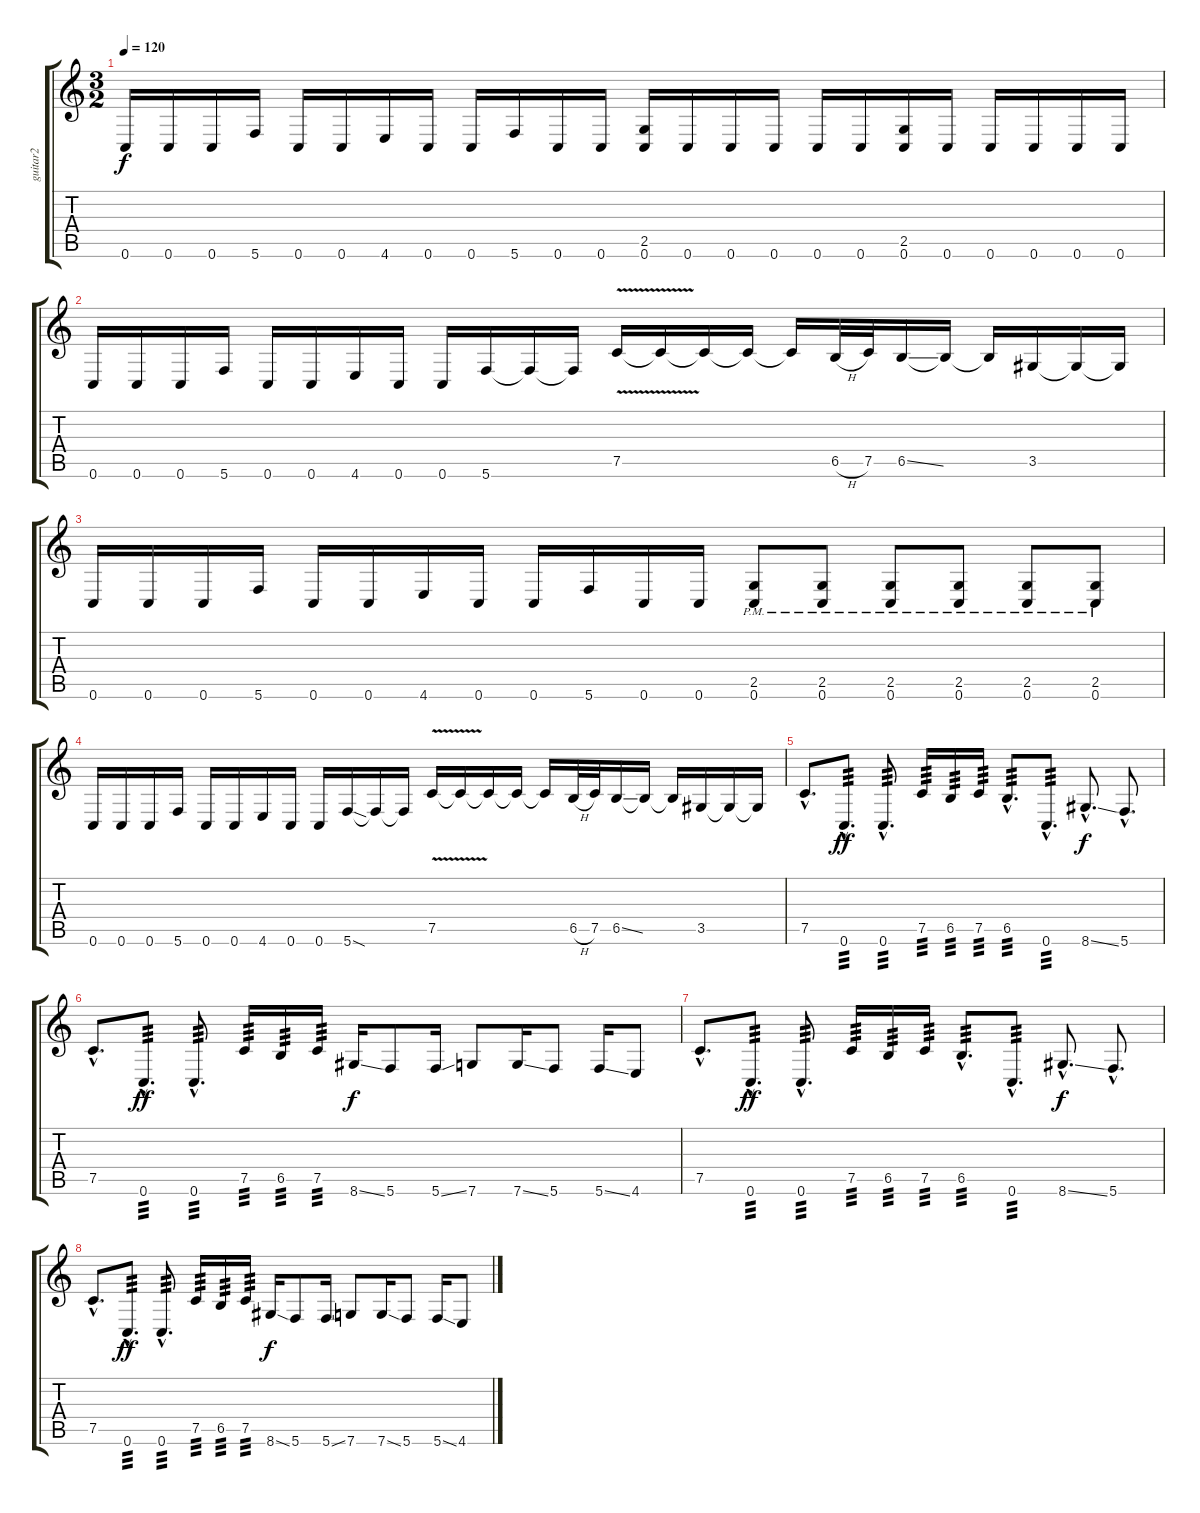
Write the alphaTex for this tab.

\track ("guitar2" "guitar2") {instrument overdrivenguitar}
\staff {score tabs}
\tuning (C4 G3 Eb3 Bb2 F2 C2) {hide}
\ts (3 2)
\tempo 120
\clef g2
\ks c
0.6.16{dy f} 0.6.16 0.6.16 5.6.16 0.6.16 0.6.16 4.6.16 0.6.16 0.6.16 5.6.16 0.6.16 0.6.16 (2.5 0.6).16 0.6.16 0.6.16 0.6.16 0.6.16 0.6.16 (2.5 0.6).16 0.6.16 0.6.16 0.6.16 0.6.16 0.6.16 |
0.6.16 0.6.16 0.6.16 5.6.16 0.6.16 0.6.16 4.6.16 0.6.16 0.6.16 5.6.16 5.6{t}.16 5.6{t}.16 7.5{v}.16 7.5{t}.16 7.5{t}.16 7.5{t}.16 7.5{t}.16 6.5{h}.32 7.5.32 6.5{ss}.16 6.5{t}.16 6.5{t}.16 3.5.16 3.5{t}.16 3.5{t}.16 |
0.6.16 0.6.16 0.6.16 5.6.16 0.6.16 0.6.16 4.6.16 0.6.16 0.6.16 5.6.16 0.6.16 0.6.16 (2.5{pm} 0.6).8 (2.5{pm} 0.6).8 (2.5{pm} 0.6).8 (2.5{pm} 0.6).8 (2.5{pm} 0.6).8 (2.5{pm} 0.6).8 |
0.6.16 0.6.16 0.6.16 5.6.16 0.6.16 0.6.16 4.6.16 0.6.16 0.6.16 5.6{sod}.16 5.6{t}.16 5.6{t}.16 7.5{v}.16 7.5{t}.16 7.5{t}.16 7.5{t}.16 7.5{t}.16 6.5{h}.32 7.5.32 6.5{ss}.16 6.5{t}.16 6.5{t}.16 3.5.16 3.5{t}.16 3.5{t}.16 |
7.5{hac}.8{d} 0.6{hac}.8{d tp 3 dy ff} 0.6{hac}.8{d tp 3} 7.5.16{tp 3} 6.5.16{tp 3} 7.5.16{tp 3} 6.5{hac}.8{d tp 3} 0.6{hac}.8{d tp 3} 8.6{ss hac}.8{d dy f} 5.6{hac}.8{d} |
7.5{hac}.8{d} 0.6{hac}.8{d tp 3 dy ff} 0.6{hac}.8{d tp 3} 7.5.16{tp 3} 6.5.16{tp 3} 7.5.16{tp 3} 8.6{ss}.16{dy f} 5.6.8 5.6{ss}.16 7.6.8 7.6{ss}.16 5.6.8 5.6{ss}.16 4.6.8 |
7.5{hac}.8{d} 0.6{hac}.8{d tp 3 dy ff} 0.6{hac}.8{d tp 3} 7.5.16{tp 3} 6.5.16{tp 3} 7.5.16{tp 3} 6.5{hac}.8{d tp 3} 0.6{hac}.8{d tp 3} 8.6{ss hac}.8{d dy f} 5.6{hac}.8{d} |
7.5{hac}.8{d} 0.6{hac}.8{d tp 3 dy ff} 0.6{hac}.8{d tp 3} 7.5.16{tp 3} 6.5.16{tp 3} 7.5.16{tp 3} 8.6{ss}.16{dy f} 5.6.8 5.6{ss}.16 7.6.8 7.6{ss}.16 5.6.8 5.6{ss}.16 4.6.8
